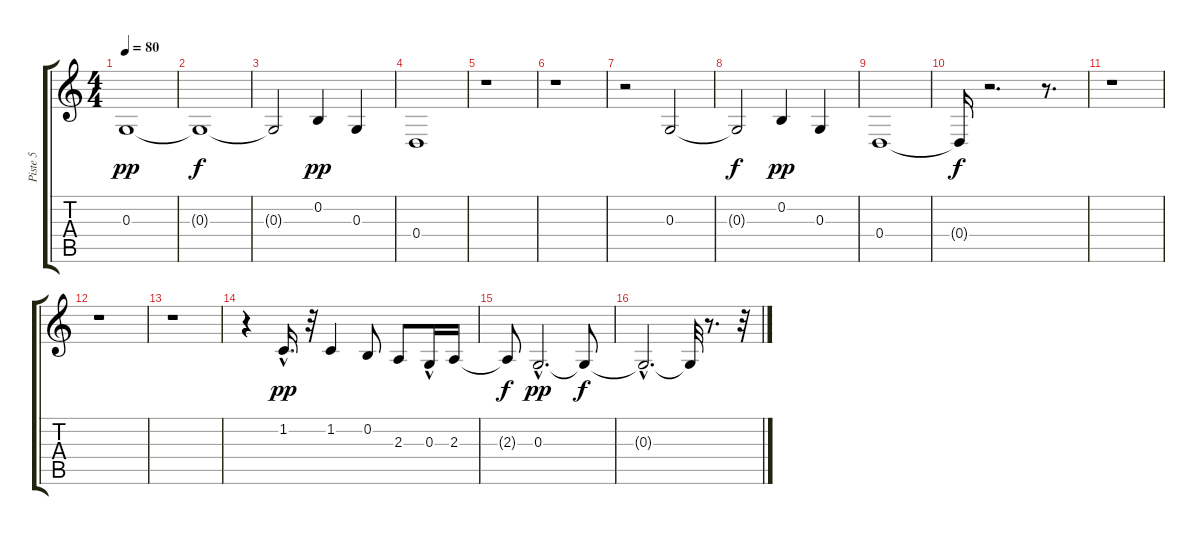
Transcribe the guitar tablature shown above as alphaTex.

\track ("Piste 5" "Piste 5") {instrument englishhorn}
\staff {score tabs}
\tuning (E4 B3 G3 D3 A2 E2) {hide}
\ts (4 4)
\tempo 80
\clef g2
\ks c
0.3.1{dy pp} |
0.3{t}.1{dy f} |
0.3{t}.2 0.2.4{dy pp} 0.3.4 |
0.4.1 |
r.1 |
r.1 |
r.2 0.3.2 |
0.3{t}.2{dy f} 0.2.4{dy pp} 0.3.4 |
0.4.1 |
0.4{t}.16{dy f} r.2{d} r.8{d} |
r.1 |
r.1 |
r.1 |
r.4 1.2{hac}.16{d dy pp} r.32 1.2.4 0.2.8 2.3.8 0.3{hac}.16 2.3.16 |
2.3{t}.8{dy f} 0.3{hac}.2{d dy pp} 0.3{t}.8{dy f} |
0.3{hac t}.2{d} 0.3{t}.32 r.8{d} r.32
